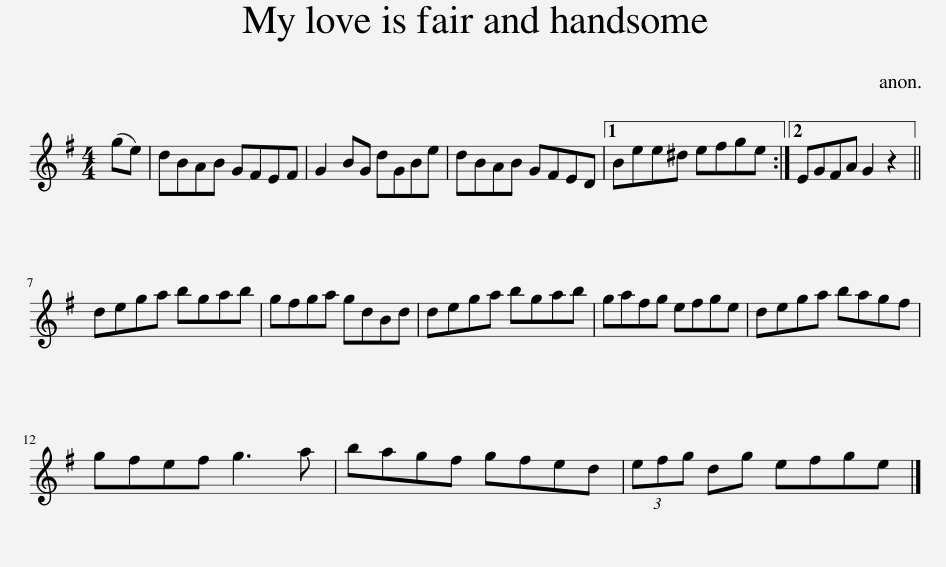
X:1
L:1/8
M:4/4
I:linebreak $
K:G
V:1 treble
V:1
 (ge) | dBAB GFEF | G2 BG dGBe | dBAB GFED |1 Bee^d efge :|2 %5
 EGFA G2 z2 ||$ dega bgab | gfga gdBd | dega bgab | gafg efge | %10
 dega bagf |$ gfef g3 a | bagf gfed | (3efg dg efge |] %14
